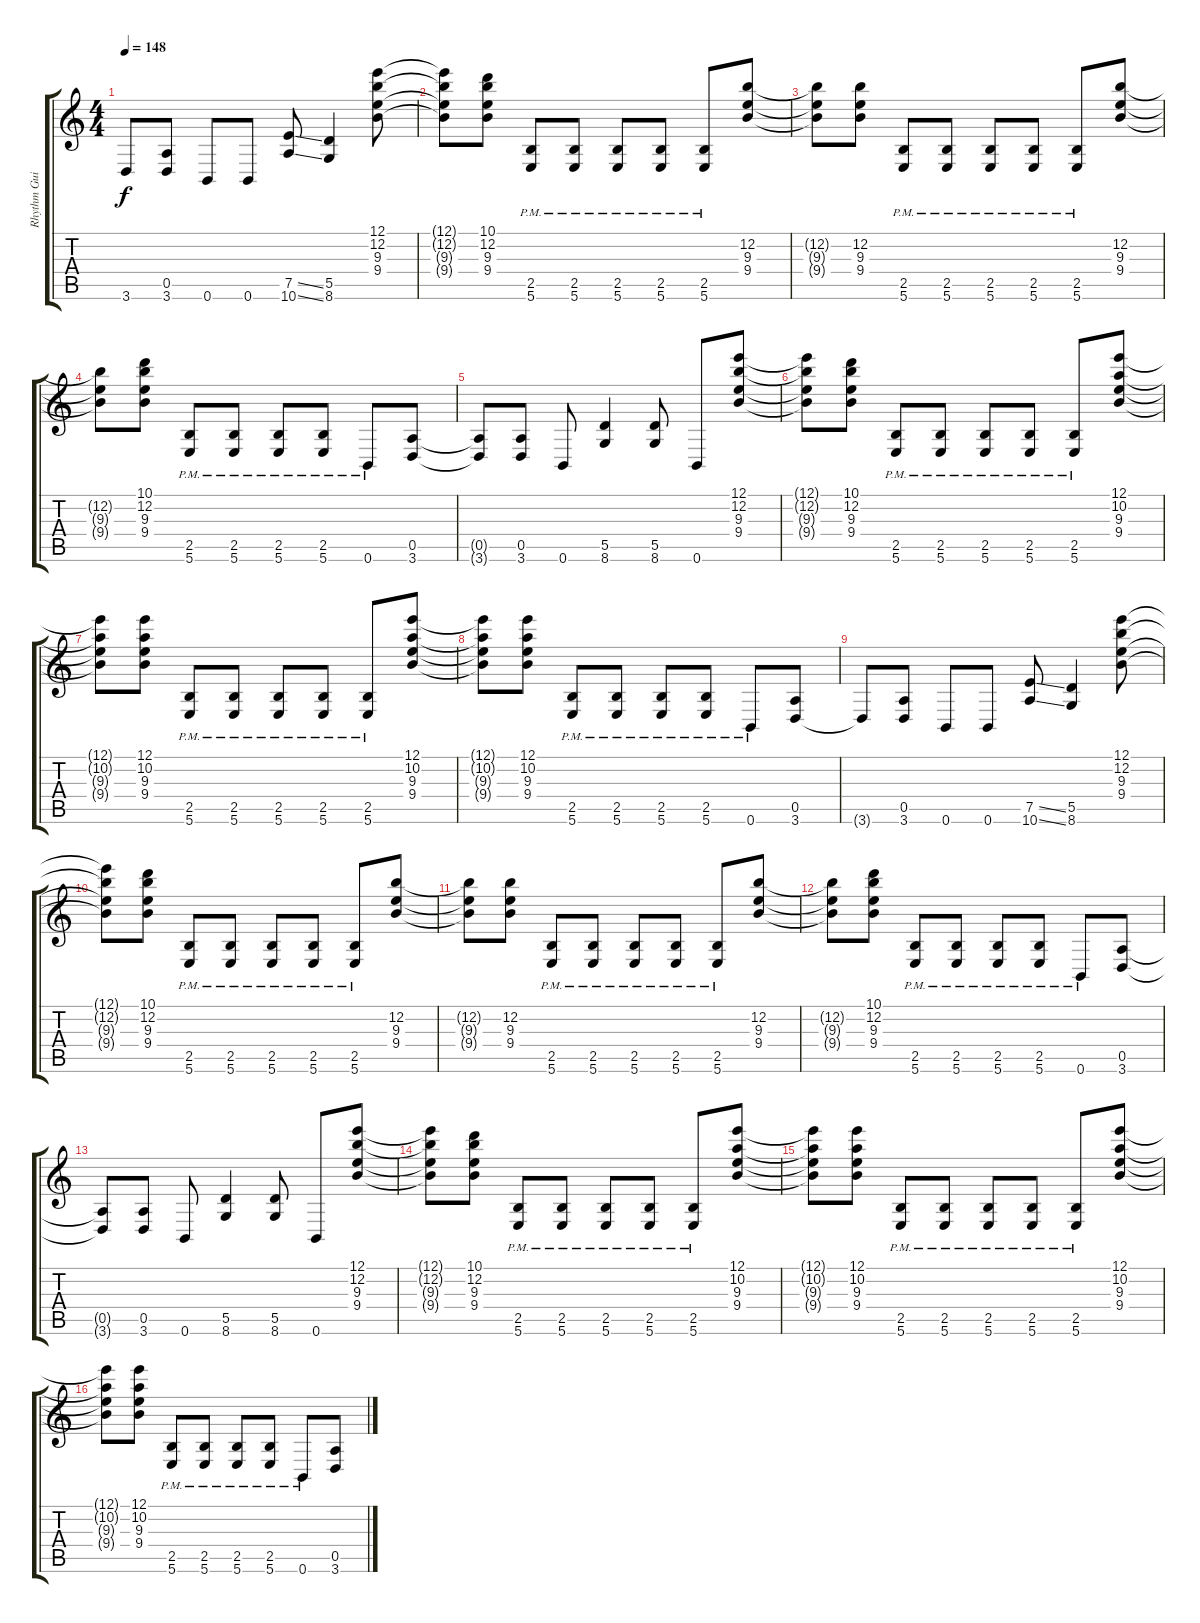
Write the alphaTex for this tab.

\track ("Rhythm Guitar 1" "Rhythm Gui") {instrument distortionguitar}
\staff {score tabs}
\tuning (E4 B3 G3 D3 A2 B1) {hide}
\ts (4 4)
\tempo 148
\clef g2
\ks c
3.6{t}.8{dy f} (0.5 3.6).8 0.6.8 0.6.8 (7.5{ss} 10.6{ss}).8 (5.5 8.6).4 (12.1 12.2 9.3 9.4).8 |
(12.1{t} 12.2{t} 9.3{t} 9.4{t}).8 (10.1 12.2 9.3 9.4).8 (2.5{pm} 5.6{pm}).8 (2.5{pm} 5.6{pm}).8 (2.5{pm} 5.6{pm}).8 (2.5{pm} 5.6{pm}).8 (2.5{pm} 5.6{pm}).8 (12.2 9.3 9.4).8 |
(12.2{t} 9.3{t} 9.4{t}).8 (12.2 9.3 9.4).8 (2.5{pm} 5.6{pm}).8 (2.5{pm} 5.6{pm}).8 (2.5{pm} 5.6{pm}).8 (2.5{pm} 5.6{pm}).8 (2.5 5.6{pm}).8 (12.2 9.3 9.4).8 |
(12.2{t} 9.3{t} 9.4{t}).8 (10.1 12.2 9.3 9.4).8 (2.5{pm} 5.6{pm}).8 (2.5{pm} 5.6{pm}).8 (2.5{pm} 5.6{pm}).8 (2.5{pm} 5.6{pm}).8 0.6{pm}.8 (0.5 3.6).8 |
(0.5{t} 3.6{t}).8 (0.5 3.6).8 0.6.8 (5.5 8.6).4 (5.5 8.6).8 0.6.8 (12.1 12.2 9.3 9.4).8 |
(12.1{t} 12.2{t} 9.3{t} 9.4{t}).8 (10.1 12.2 9.3 9.4).8 (2.5{pm} 5.6{pm}).8 (2.5{pm} 5.6{pm}).8 (2.5{pm} 5.6{pm}).8 (2.5{pm} 5.6{pm}).8 (2.5{pm} 5.6{pm}).8 (12.1 10.2 9.3 9.4).8 |
(12.1{t} 10.2{t} 9.3{t} 9.4{t}).8 (12.1 10.2 9.3 9.4).8 (2.5{pm} 5.6{pm}).8 (2.5{pm} 5.6{pm}).8 (2.5{pm} 5.6{pm}).8 (2.5{pm} 5.6{pm}).8 (2.5{pm} 5.6{pm}).8 (12.1 10.2 9.3 9.4).8 |
(12.1{t} 10.2{t} 9.3{t} 9.4{t}).8 (12.1 10.2 9.3 9.4).8 (2.5{pm} 5.6{pm}).8 (2.5{pm} 5.6{pm}).8 (2.5{pm} 5.6{pm}).8 (2.5{pm} 5.6{pm}).8 0.6{pm}.8 (0.5 3.6).8 |
3.6{t}.8 (0.5 3.6).8 0.6.8 0.6.8 (7.5{ss} 10.6{ss}).8 (5.5 8.6).4 (12.1 12.2 9.3 9.4).8 |
(12.1{t} 12.2{t} 9.3{t} 9.4{t}).8 (10.1 12.2 9.3 9.4).8 (2.5{pm} 5.6{pm}).8 (2.5{pm} 5.6{pm}).8 (2.5{pm} 5.6{pm}).8 (2.5{pm} 5.6{pm}).8 (2.5{pm} 5.6{pm}).8 (12.2 9.3 9.4).8 |
(12.2{t} 9.3{t} 9.4{t}).8 (12.2 9.3 9.4).8 (2.5{pm} 5.6{pm}).8 (2.5{pm} 5.6{pm}).8 (2.5{pm} 5.6{pm}).8 (2.5{pm} 5.6{pm}).8 (2.5 5.6{pm}).8 (12.2 9.3 9.4).8 |
(12.2{t} 9.3{t} 9.4{t}).8 (10.1 12.2 9.3 9.4).8 (2.5{pm} 5.6{pm}).8 (2.5{pm} 5.6{pm}).8 (2.5{pm} 5.6{pm}).8 (2.5{pm} 5.6{pm}).8 0.6{pm}.8 (0.5 3.6).8 |
(0.5{t} 3.6{t}).8 (0.5 3.6).8 0.6.8 (5.5 8.6).4 (5.5 8.6).8 0.6.8 (12.1 12.2 9.3 9.4).8 |
(12.1{t} 12.2{t} 9.3{t} 9.4{t}).8 (10.1 12.2 9.3 9.4).8 (2.5{pm} 5.6{pm}).8 (2.5{pm} 5.6{pm}).8 (2.5{pm} 5.6{pm}).8 (2.5{pm} 5.6{pm}).8 (2.5{pm} 5.6{pm}).8 (12.1 10.2 9.3 9.4).8 |
(12.1{t} 10.2{t} 9.3{t} 9.4{t}).8 (12.1 10.2 9.3 9.4).8 (2.5{pm} 5.6{pm}).8 (2.5{pm} 5.6{pm}).8 (2.5{pm} 5.6{pm}).8 (2.5{pm} 5.6{pm}).8 (2.5{pm} 5.6{pm}).8 (12.1 10.2 9.3 9.4).8 |
(12.1{t} 10.2{t} 9.3{t} 9.4{t}).8 (12.1 10.2 9.3 9.4).8 (2.5{pm} 5.6{pm}).8 (2.5{pm} 5.6{pm}).8 (2.5{pm} 5.6{pm}).8 (2.5{pm} 5.6{pm}).8 0.6{pm}.8 (0.5 3.6).8
